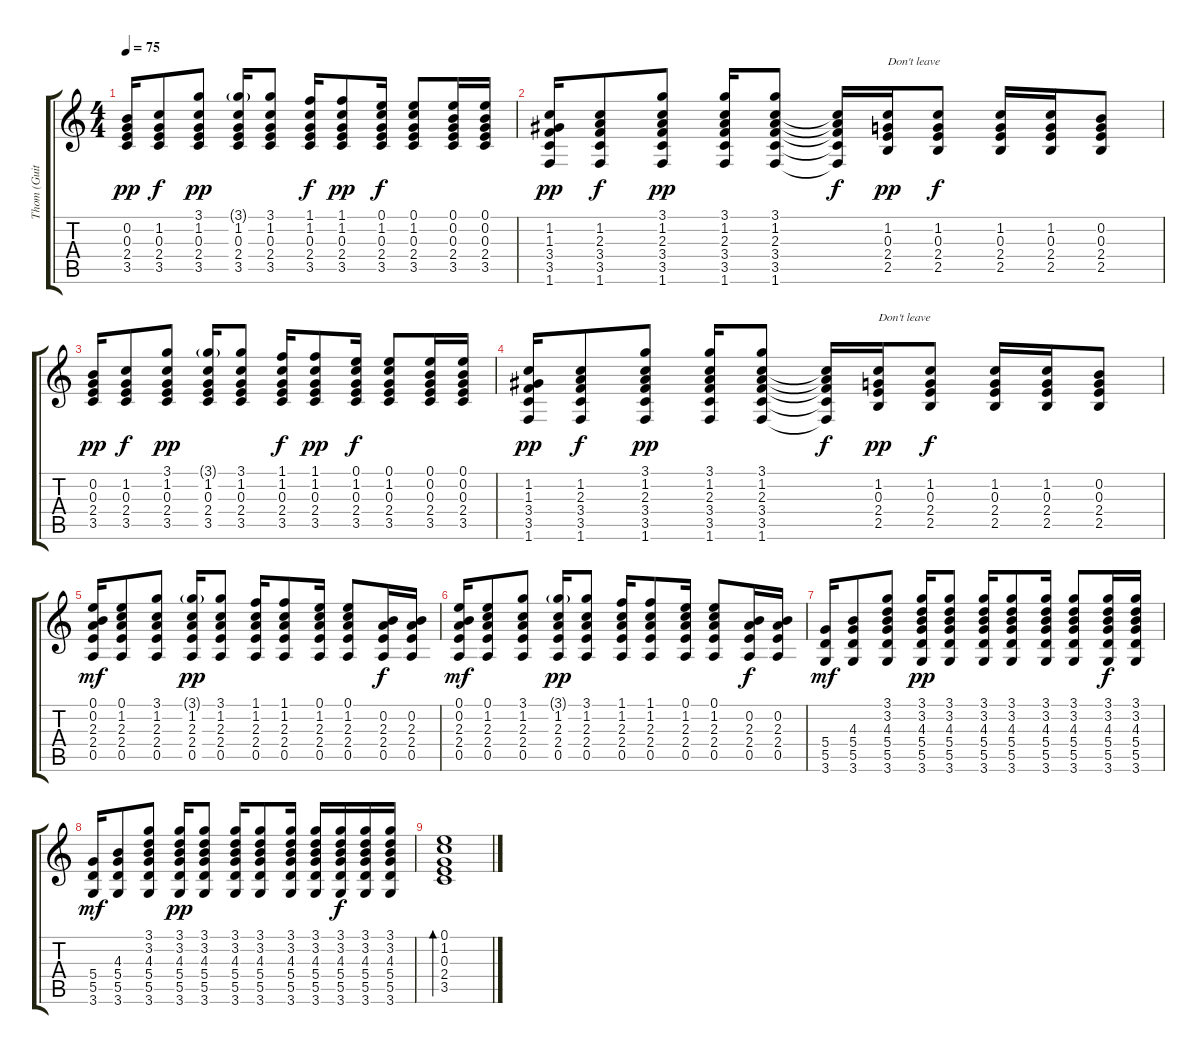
\track ("Thom (Guitar)" "Thom (Guit") {instrument acousticguitarnylon}
\staff {score tabs}
\tuning (E4 B3 G3 D3 A2 E2) {hide}
\ts (4 4)
\tempo 75
\clef g2
\ks c
(0.2 0.3 2.4 3.5).16{dy pp} (1.2 0.3 2.4 3.5).8{dy f} (3.1 1.2 0.3 2.4 3.5).8{dy pp} (3.1{g} 1.2 0.3 2.4 3.5).16 (3.1 1.2 0.3 2.4 3.5).8 (1.1 1.2 0.3 2.4 3.5).16{dy f} (1.1 1.2 0.3 2.4 3.5).8{dy pp} (0.1 1.2 0.3 2.4 3.5).16{dy f} (0.1 1.2 0.3 2.4 3.5).8 (0.1 0.2 0.3 2.4 3.5).16 (0.1 0.2 0.3 2.4 3.5).16 |
(1.2 1.3 3.4 3.5 1.6).16{dy pp} (1.2 2.3 3.4 3.5 1.6).8{dy f} (3.1 1.2 2.3 3.4 3.5 1.6).8{dy pp} (3.1 1.2 2.3 3.4 3.5 1.6).16 (3.1 1.2 2.3 3.4 3.5 1.6).8 (1.2{t} 2.3{t} 3.4{t} 3.5{t} 1.6{t}).16{dy f} (1.2 0.3 2.4 2.5).16{txt "Don't leave" dy pp} (1.2 0.3 2.4 2.5).8{dy f} (1.2 0.3 2.4 2.5).16 (1.2 0.3 2.4 2.5).16 (0.2 0.3 2.4 2.5).8 |
(0.2 0.3 2.4 3.5).16{dy pp} (1.2 0.3 2.4 3.5).8{dy f} (3.1 1.2 0.3 2.4 3.5).8{dy pp} (3.1{g} 1.2 0.3 2.4 3.5).16 (3.1 1.2 0.3 2.4 3.5).8 (1.1 1.2 0.3 2.4 3.5).16{dy f} (1.1 1.2 0.3 2.4 3.5).8{dy pp} (0.1 1.2 0.3 2.4 3.5).16{dy f} (0.1 1.2 0.3 2.4 3.5).8 (0.1 0.2 0.3 2.4 3.5).16 (0.1 0.2 0.3 2.4 3.5).16 |
(1.2 1.3 3.4 3.5 1.6).16{dy pp} (1.2 2.3 3.4 3.5 1.6).8{dy f} (3.1 1.2 2.3 3.4 3.5 1.6).8{dy pp} (3.1 1.2 2.3 3.4 3.5 1.6).16 (3.1 1.2 2.3 3.4 3.5 1.6).8 (1.2{t} 2.3{t} 3.4{t} 3.5{t} 1.6{t}).16{dy f} (1.2 0.3 2.4 2.5).16{txt "Don't leave" dy pp} (1.2 0.3 2.4 2.5).8{dy f} (1.2 0.3 2.4 2.5).16 (1.2 0.3 2.4 2.5).16 (0.2 0.3 2.4 2.5).8 |
(0.1 0.2 2.3 2.4 0.5).16{dy mf} (0.1 1.2 2.3 2.4 0.5).8 (3.1 1.2 2.3 2.4 0.5).8 (3.1{g} 1.2 2.3 2.4 0.5).16{dy pp} (3.1 1.2 2.3 2.4 0.5).8 (1.1 1.2 2.3 2.4 0.5).16 (1.1 1.2 2.3 2.4 0.5).8 (0.1 1.2 2.3 2.4 0.5).16 (0.1 1.2 2.3 2.4 0.5).8 (0.2 2.3 2.4 0.5).16{dy f} (0.2 2.3 2.4 0.5).16 |
(0.1 0.2 2.3 2.4 0.5).16{dy mf} (0.1 1.2 2.3 2.4 0.5).8 (3.1 1.2 2.3 2.4 0.5).8 (3.1{g} 1.2 2.3 2.4 0.5).16{dy pp} (3.1 1.2 2.3 2.4 0.5).8 (1.1 1.2 2.3 2.4 0.5).16 (1.1 1.2 2.3 2.4 0.5).8 (0.1 1.2 2.3 2.4 0.5).16 (0.1 1.2 2.3 2.4 0.5).8 (0.2 2.3 2.4 0.5).16{dy f} (0.2 2.3 2.4 0.5).16 |
(5.4 5.5 3.6).16{dy mf} (4.3 5.4 5.5 3.6).8 (3.1 3.2 4.3 5.4 5.5 3.6).8 (3.1 3.2 4.3 5.4 5.5 3.6).16{dy pp} (3.1 3.2 4.3 5.4 5.5 3.6).8 (3.1 3.2 4.3 5.4 5.5 3.6).16 (3.1 3.2 4.3 5.4 5.5 3.6).8 (3.1 3.2 4.3 5.4 5.5 3.6).16 (3.1 3.2 4.3 5.4 5.5 3.6).8 (3.1 3.2 4.3 5.4 5.5 3.6).16{dy f} (3.1 3.2 4.3 5.4 5.5 3.6).16 |
(5.4 5.5 3.6).16{dy mf} (4.3 5.4 5.5 3.6).8 (3.1 3.2 4.3 5.4 5.5 3.6).8 (3.1 3.2 4.3 5.4 5.5 3.6).16{dy pp} (3.1 3.2 4.3 5.4 5.5 3.6).8 (3.1 3.2 4.3 5.4 5.5 3.6).16 (3.1 3.2 4.3 5.4 5.5 3.6).8 (3.1 3.2 4.3 5.4 5.5 3.6).16 (3.1 3.2 4.3 5.4 5.5 3.6).16 (3.1 3.2 4.3 5.4 5.5 3.6).16{dy f} (3.1 3.2 4.3 5.4 5.5 3.6).16 (3.1 3.2 4.3 5.4 5.5 3.6).16 |
(0.1 1.2 0.3 2.4 3.5).1{bd 240}
